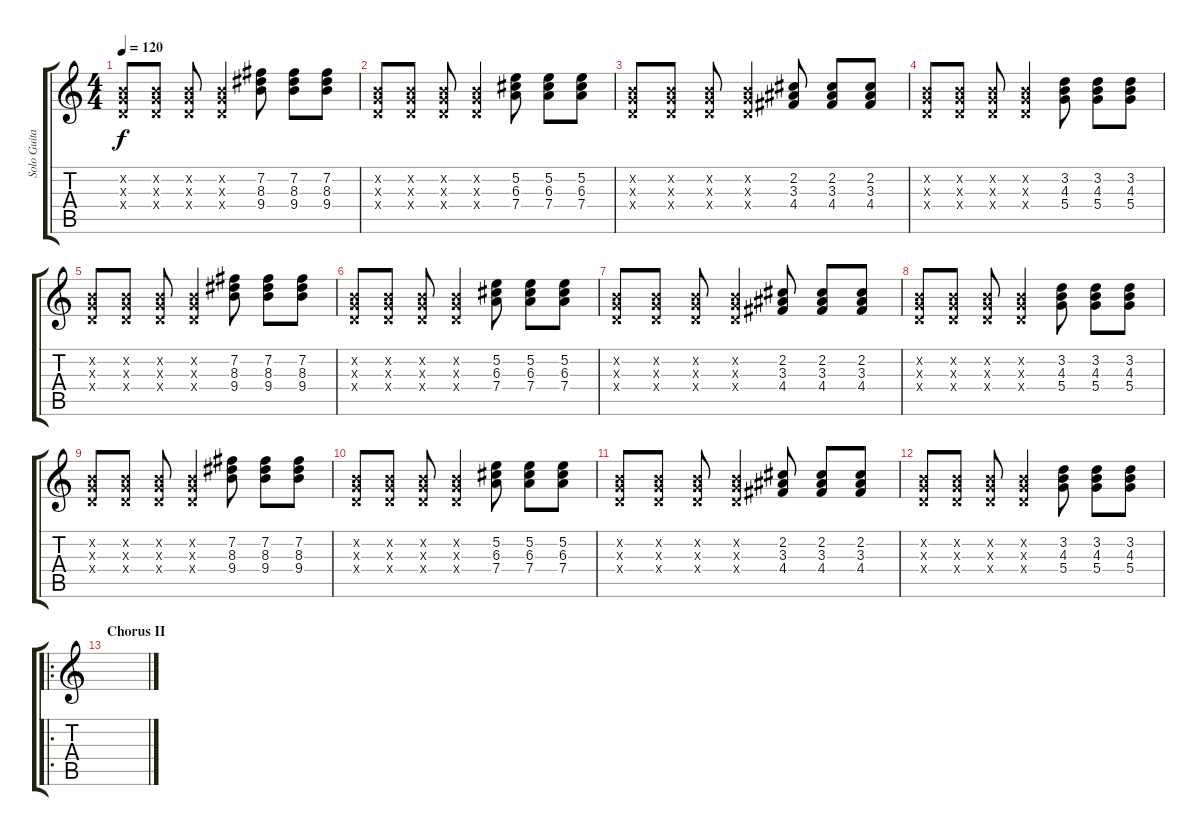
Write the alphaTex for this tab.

\track ("Solo Guitar" "Solo Guita") {instrument overdrivenguitar}
\staff {score tabs}
\tuning (E4 B3 G3 D3 A2 E2) {hide}
\ts (4 4)
\tempo 120
\clef g2
\ks c
(0.2{x} 0.3{x} 0.4{x}).8{dy f} (0.2{x} 0.3{x} 0.4{x}).8 (0.2{x} 0.3{x} 0.4{x}).8 (0.2{x} 0.3{x} 0.4{x}).4 (7.2 8.3 9.4).8 (7.2 8.3 9.4).8 (7.2 8.3 9.4).8 |
(0.2{x} 0.3{x} 0.4{x}).8 (0.2{x} 0.3{x} 0.4{x}).8 (0.2{x} 0.3{x} 0.4{x}).8 (0.2{x} 0.3{x} 0.4{x}).4 (5.2 6.3 7.4).8 (5.2 6.3 7.4).8 (5.2 6.3 7.4).8 |
(0.2{x} 0.3{x} 0.4{x}).8 (0.2{x} 0.3{x} 0.4{x}).8 (0.2{x} 0.3{x} 0.4{x}).8 (0.2{x} 0.3{x} 0.4{x}).4 (2.2 3.3 4.4).8 (2.2 3.3 4.4).8 (2.2 3.3 4.4).8 |
(0.2{x} 0.3{x} 0.4{x}).8 (0.2{x} 0.3{x} 0.4{x}).8 (0.2{x} 0.3{x} 0.4{x}).8 (0.2{x} 0.3{x} 0.4{x}).4 (3.2 4.3 5.4).8 (3.2 4.3 5.4).8 (3.2 4.3 5.4).8 |
(0.2{x} 0.3{x} 0.4{x}).8 (0.2{x} 0.3{x} 0.4{x}).8 (0.2{x} 0.3{x} 0.4{x}).8 (0.2{x} 0.3{x} 0.4{x}).4 (7.2 8.3 9.4).8 (7.2 8.3 9.4).8 (7.2 8.3 9.4).8 |
(0.2{x} 0.3{x} 0.4{x}).8 (0.2{x} 0.3{x} 0.4{x}).8 (0.2{x} 0.3{x} 0.4{x}).8 (0.2{x} 0.3{x} 0.4{x}).4 (5.2 6.3 7.4).8 (5.2 6.3 7.4).8 (5.2 6.3 7.4).8 |
(0.2{x} 0.3{x} 0.4{x}).8 (0.2{x} 0.3{x} 0.4{x}).8 (0.2{x} 0.3{x} 0.4{x}).8 (0.2{x} 0.3{x} 0.4{x}).4 (2.2 3.3 4.4).8 (2.2 3.3 4.4).8 (2.2 3.3 4.4).8 |
(0.2{x} 0.3{x} 0.4{x}).8 (0.2{x} 0.3{x} 0.4{x}).8 (0.2{x} 0.3{x} 0.4{x}).8 (0.2{x} 0.3{x} 0.4{x}).4 (3.2 4.3 5.4).8 (3.2 4.3 5.4).8 (3.2 4.3 5.4).8 |
(0.2{x} 0.3{x} 0.4{x}).8 (0.2{x} 0.3{x} 0.4{x}).8 (0.2{x} 0.3{x} 0.4{x}).8 (0.2{x} 0.3{x} 0.4{x}).4 (7.2 8.3 9.4).8 (7.2 8.3 9.4).8 (7.2 8.3 9.4).8 |
(0.2{x} 0.3{x} 0.4{x}).8 (0.2{x} 0.3{x} 0.4{x}).8 (0.2{x} 0.3{x} 0.4{x}).8 (0.2{x} 0.3{x} 0.4{x}).4 (5.2 6.3 7.4).8 (5.2 6.3 7.4).8 (5.2 6.3 7.4).8 |
(0.2{x} 0.3{x} 0.4{x}).8 (0.2{x} 0.3{x} 0.4{x}).8 (0.2{x} 0.3{x} 0.4{x}).8 (0.2{x} 0.3{x} 0.4{x}).4 (2.2 3.3 4.4).8 (2.2 3.3 4.4).8 (2.2 3.3 4.4).8 |
(0.2{x} 0.3{x} 0.4{x}).8 (0.2{x} 0.3{x} 0.4{x}).8 (0.2{x} 0.3{x} 0.4{x}).8 (0.2{x} 0.3{x} 0.4{x}).4 (3.2 4.3 5.4).8 (3.2 4.3 5.4).8 (3.2 4.3 5.4).8 |
\ro
\section ("" "Chorus II")
